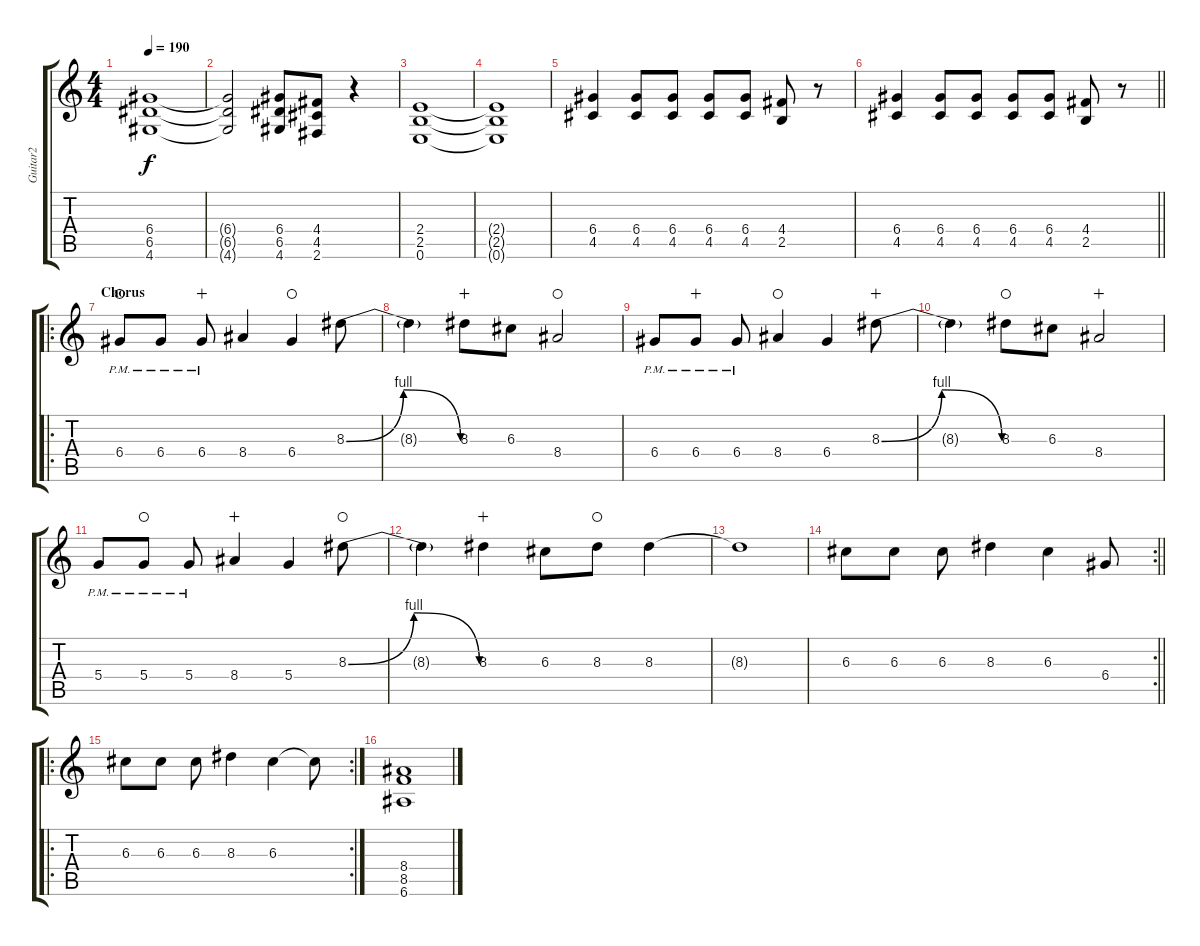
\track ("Guitar2" "Guitar2") {instrument distortionguitar}
\staff {score tabs}
\tuning (E4 B3 G3 D3 A2 E2) {hide}
\ts (4 4)
\tempo 190
\clef g2
\ks c
(6.4{t} 6.5{t} 4.6{t}).1{dy f} |
(6.4{t} 6.5{t} 4.6{t}).2 (6.4 6.5 4.6).8 (4.4 4.5 2.6).8 r.4 |
(2.4 2.5 0.6).1 |
(2.4{t} 2.5{t} 0.6{t}).1 |
(6.4 4.5).4 (6.4 4.5).8 (6.4 4.5).8 (6.4 4.5).8 (6.4 4.5).8 (4.4 2.5).8 r.8 |
\barLineRight lightlight
(6.4 4.5).4 (6.4 4.5).8 (6.4 4.5).8 (6.4 4.5).8 (6.4 4.5).8 (4.4 2.5).8 r.8 |
\ro
\section ("" "Chorus")
6.4{pm}.8{waho} 6.4{pm}.8 6.4{pm}.8{wahc} 8.4.4 6.4.4{waho} 8.3{be (bendrelease 0 0 15 4 15 4 60 0)}.8 |
8.3{t}.4 8.3.8{wahc} 6.3.8 8.4.2{waho} |
6.4{pm}.8 6.4{pm}.8{wahc} 6.4{pm}.8 8.4.4{waho} 6.4.4 8.3{be (bendrelease 0 0 15 4 15 4 60 0)}.8{wahc} |
8.3{t}.4 8.3.8{waho} 6.3.8 8.4.2{wahc} |
5.4{pm}.8 5.4{pm}.8{waho} 5.4{pm}.8 8.4.4{wahc} 5.4.4 8.3{be (bendrelease 0 0 15 4 15 4 60 0)}.8{waho} |
8.3{t}.4 8.3.4{wahc} 6.3.8 8.3.8{waho} 8.3.4 |
8.3{t}.1 |
\rc 2
\barLineRight lightlight
6.3.8 6.3.8 6.3.8 8.3.4 6.3.4 6.4.8 |
\ro
\rc 2
6.3.8 6.3.8 6.3.8 8.3.4 6.3.4 6.3{t}.8 |
(8.4 8.5 6.6).1
